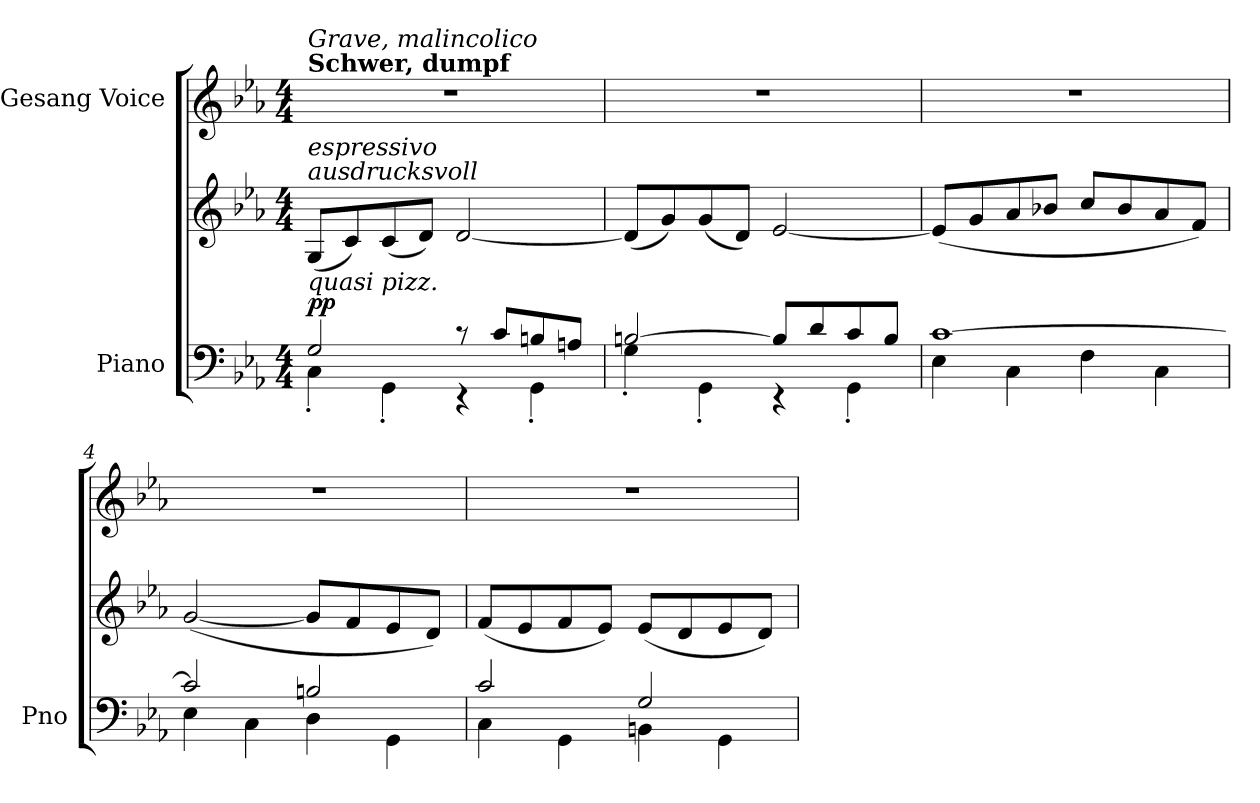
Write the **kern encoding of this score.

**kern	**kern	**dynam	**kern
*part2	*part2	*part2	*part1
*staff3	*staff2	*staff2/3	*staff1
*I"Piano	*	*	*I"Gesang Voice
*I'Pno	*	*	*
*clefF4	*clefG2	*	*clefG2
*k[b-e-a-]	*k[b-e-a-]	*	*k[b-e-a-]
*M4/4	*M4/4	*	*M4/4
=1	=1	=1	=1
*^	*	*	*
!	!	!	!	!LO:TX:a:B:t=Schwer, dumpf
!	!	!	!	!LO:TX:i:t=Grave, malincolico
!	!	!LO:TX:i:t=ausdrucksvoll	!	!
!	!	!LO:TX:i:t=espressivo	!	!
!LO:TX:i:t=quasi pizz.	!	!	!	!
!	!	!	!LO:DY:a=2	!
2G/	4C'\	(8G/L	pp	1r
.	.	8c/)	.	.
.	4GG'\	(8c/	.	.
.	.	8d/J)	.	.
8r	4r	[2d/	.	.
8c/L	.	.	.	.
8Bn/	4GG'\	.	.	.
8An/J	.	.	.	.
=2	=2	=2	=2	=2
[2Bn/	4G'\	(8d/L]	.	1r
.	.	8g/)	.	.
.	4GG'\	(8g/	.	.
.	.	8d/J)	.	.
8B/L]	4r	[2e-/	.	.
8d/	.	.	.	.
8c/	4GG'\	.	.	.
8B/J	.	.	.	.
=3	=3	=3	=3	=3
[1c	4E-\	(8e-/L]	.	1r
.	.	8g/	.	.
.	4C\	8a-/	.	.
.	.	8b-X/J	.	.
.	4F\	8cc/L	.	.
.	.	8b-/	.	.
.	4C\	8a-/	.	.
.	.	8f/J)	.	.
=4	=4	=4	=4	=4
2c/]	4E-\	([2g/	.	1r
.	4C\	.	.	.
2Bn/	4D\	8g/L]	.	.
.	.	8f/	.	.
.	4GG\	8e-/	.	.
.	.	8d/J)	.	.
=5	=5	=5	=5	=5
2c/	4C\	(8f/L	.	1r
.	.	8e-/	.	.
.	4GG\	8f/	.	.
.	.	8e-/J)	.	.
2G/	4BBn\	(8e-/L	.	.
.	.	8d/	.	.
.	4GG\	8e-/	.	.
.	.	8d/J)	.	.
*v	*v	*	*	*
=	=	=	=
*-	*-	*-	*-
